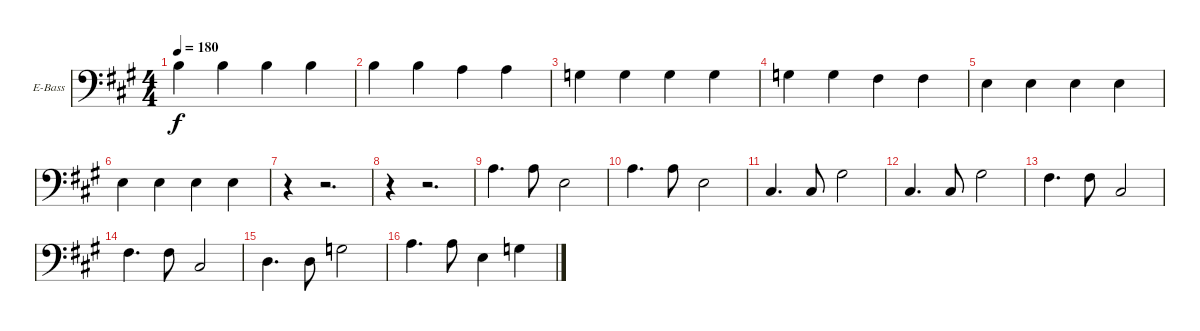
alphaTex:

\bracketExtendMode groupsimilarinstruments
\firstSystemTrackNameOrientation horizontal
\otherSystemsTrackNameOrientation horizontal
\track ("Bass" "E-Bass") {instrument electricbassfinger}
\staff {score}
\tuning (G2 D2 A1 E1)
\ts (4 4)
\tempo 180
\clef f4
\ks a
9.2.4{dy f instrument electricbassfinger} 9.2.4 9.2.4 9.2.4 |
9.2.4 9.2.4 7.2.4 7.2.4 |
5.2.4 5.2.4 5.2.4 5.2.4 |
5.2.4 5.2.4 4.2.4 4.2.4 |
2.2.4 2.2.4 2.2.4 2.2.4 |
2.2.4 2.2.4 2.2.4 2.2.4 |
r.4 r.2{d} |
r.4 r.2{d} |
7.2.4{d} 7.2.8 7.3.2 |
7.2.4{d} 7.2.8 7.3.2 |
4.3.4{d} 4.3.8 6.2.2 |
4.3.4{d} 4.3.8 6.2.2 |
4.2.4{d} 4.2.8 4.3.2 |
4.2.4{d} 4.2.8 4.3.2 |
5.3.4{d} 5.3.8 5.2.2 |
7.2.4{d} 7.2.8 7.3.4 5.2.4
